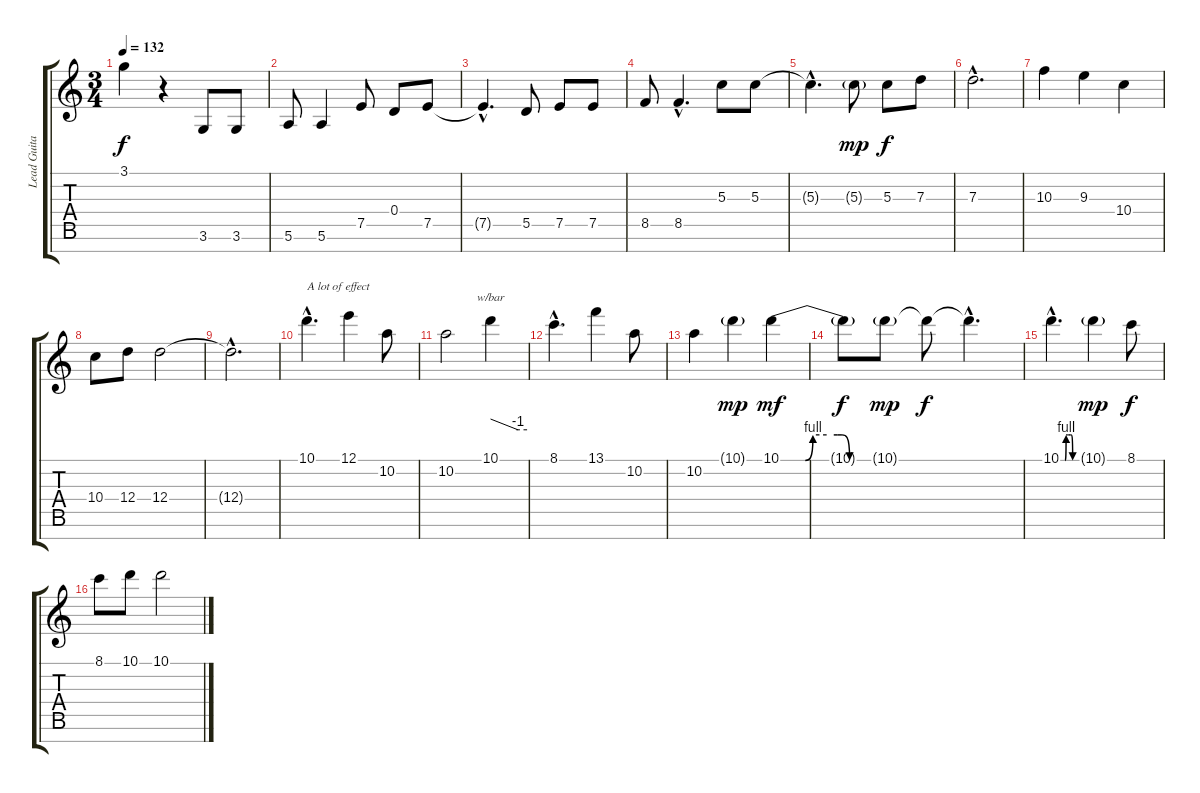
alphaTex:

\track ("Lead Guitar I" "Lead Guita") {instrument overdrivenguitar}
\staff {score tabs}
\tuning (E4 B3 G3 D3 A2 E2 B1) {hide}
\ts (3 4)
\tempo 132
\clef g2
\ks c
3.1{t}.4{dy f} r.4 3.6.8 3.6.8 |
5.6.8 5.6.4 7.5.8 0.4.8 7.5.8 |
7.5{hac t}.4{d} 5.5.8 7.5.8 7.5.8 |
8.5.8 8.5{hac}.4{d} 5.3.8 5.3.8 |
5.3{hac t}.4{d} 5.3{g}.8{dy mp} 5.3.8{dy f} 7.3.8 |
7.3{hac}.2{d} |
10.3.4 9.3.4 10.4.4 |
10.4.8 12.4.8 12.4.2 |
12.4{hac t}.2{d} |
10.1{hac}.4{d txt "A lot of effect"} 12.1.4 10.2.8 |
10.2.2 10.1.4{tbe (custom default 0 0 45 -4 60 -4)} |
8.1{hac}.4{d} 13.1.4 10.2.8 |
10.2.4 10.1{g}.4{dy mp} 10.1{be (custom 0 0 16 0 21 4 30 4 37 4 40 4 45 0 60 0)}.4{dy mf} |
10.1{t}.8{dy f} 10.1{g}.8{dy mp} 10.1{t}.8{dy f} 10.1{hac t}.4{d} |
10.1{be (custom 0 0 16 0 20 4 25 4 30 4 37 4 39 4 45 0 60 0) hac}.4{d} 10.1{g}.4{dy mp} 8.1.8{dy f} |
8.1.8 10.1.8 10.1.2
